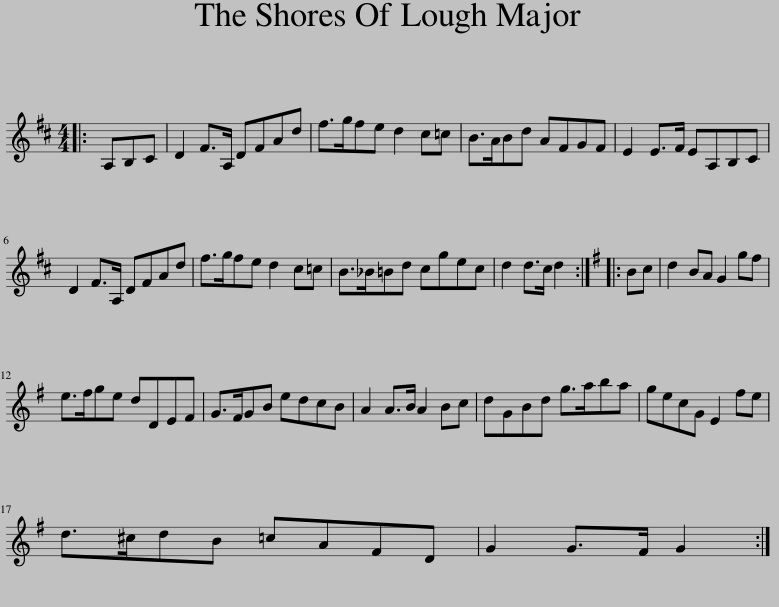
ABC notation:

X:1
L:1/8
M:4/4
I:linebreak $
K:D
V:1 treble
V:1
|: A,B,C | D2 F>A, DFAd | f>gfe d2 c=c | B>ABd AFGF | E2 E>F EA,B,C |$ %5
 D2 F>A, DFAd | f>gfe d2 c=c | B>_B=Bd cgec | d2 d>c d2 ::[K:G] Bc | %10
 d2 BA G2 gf |$ e>fge dDEF | G>FGB edcB | A2 A>B A2 Bc | dGBd g>aba | %15
 gecG E2 fe |$ d>^cdB =cAFD | G2 G>F G2 :| %18
